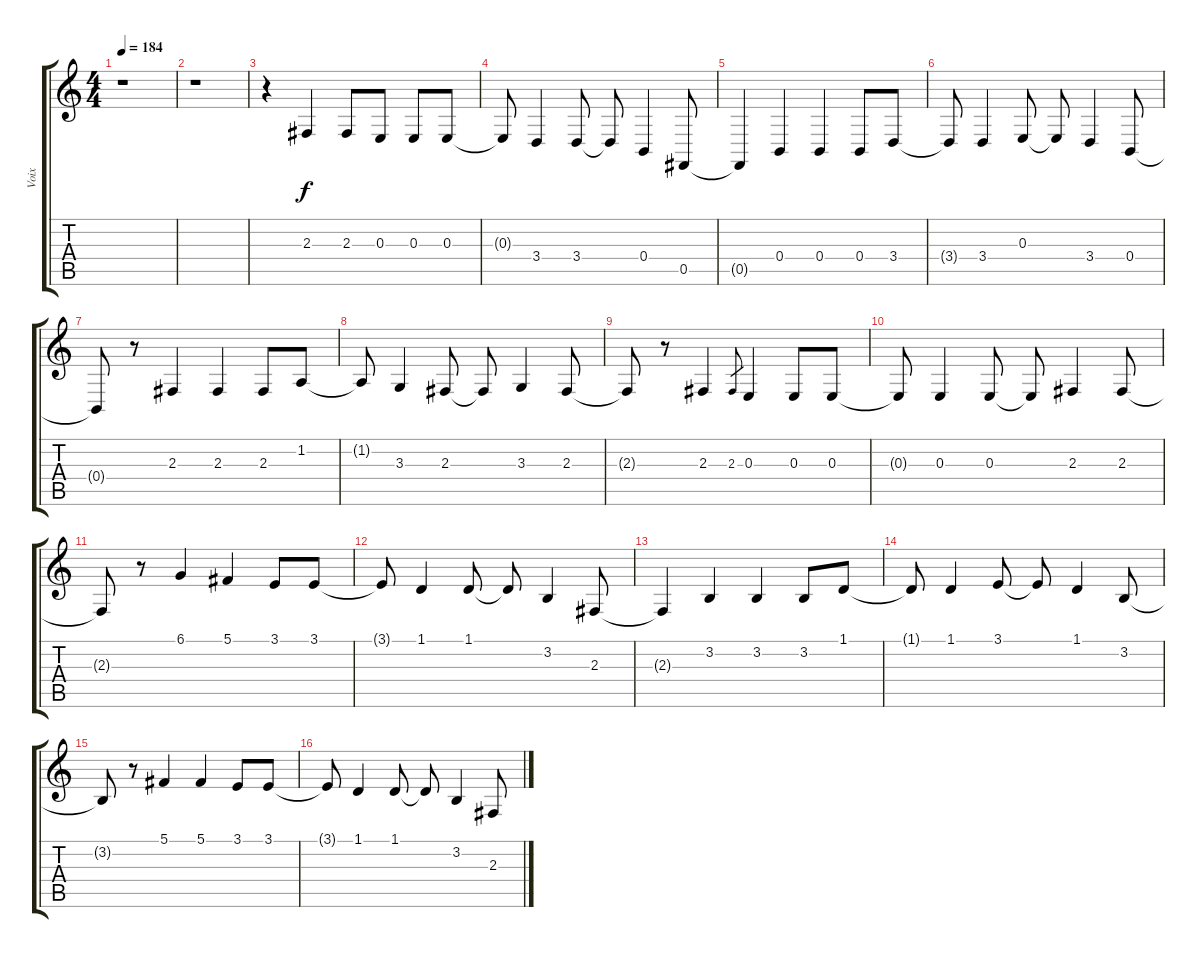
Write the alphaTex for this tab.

\track ("Voix" "Voix") {instrument tangoaccordion}
\staff {score tabs}
\tuning (Db4 Ab3 E3 B2 Gb2 Db2) {hide}
\ts (4 4)
\tempo 184
\clef g2
\ks c
r.1{dy f instrument tangoaccordion} |
r.1 |
r.4 2.3.4 2.3.8 0.3.8 0.3.8 0.3.8 |
0.3{t}.8 3.4.4 3.4.8 3.4{t}.8 0.4.4 0.5.8 |
0.5{t}.4 0.4.4 0.4.4 0.4.8 3.4.8 |
3.4{t}.8 3.4.4 0.3.8 0.3{t}.8 3.4.4 0.4.8 |
0.4{t}.8 r.8 2.3.4 2.3.4 2.3.8 1.2.8 |
1.2{t}.8 3.3.4 2.3.8 2.3{t}.8 3.3.4 2.3.8 |
2.3{t}.8 r.8 2.3.4 2.3.8{gr} 0.3.4 0.3.8 0.3.8 |
0.3{t}.8 0.3.4 0.3.8 0.3{t}.8 2.3.4 2.3.8 |
2.3{t}.8 r.8 6.1.4 5.1.4 3.1.8 3.1.8 |
3.1{t}.8 1.1.4 1.1.8 1.1{t}.8 3.2.4 2.3.8 |
2.3{t}.4 3.2.4 3.2.4 3.2.8 1.1.8 |
1.1{t}.8 1.1.4 3.1.8 3.1{t}.8 1.1.4 3.2.8 |
3.2{t}.8 r.8 5.1.4 5.1.4 3.1.8 3.1.8 |
3.1{t}.8 1.1.4 1.1.8 1.1{t}.8 3.2.4 2.3.8
